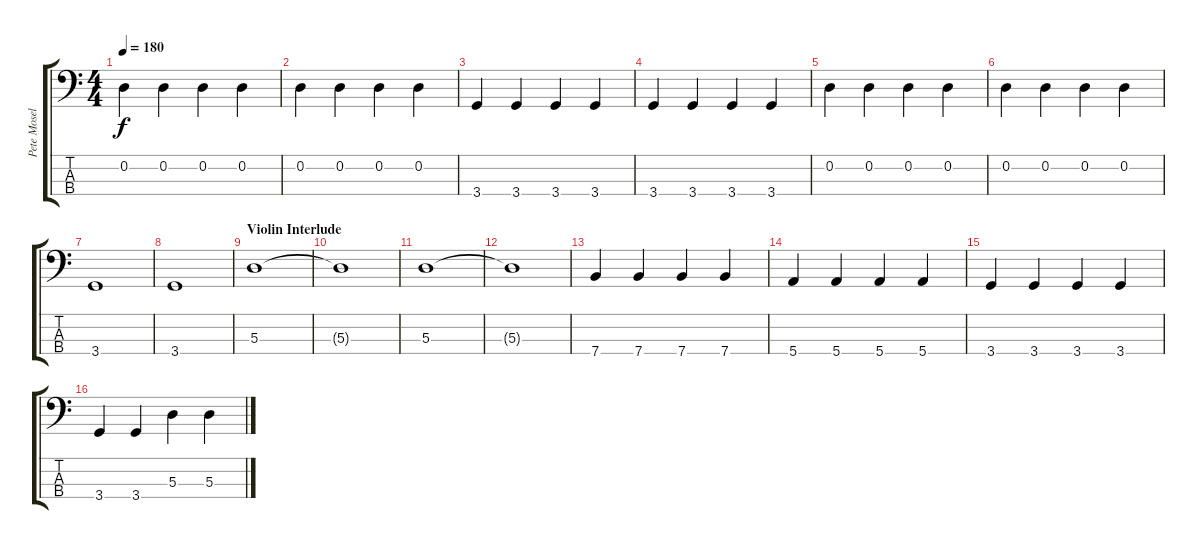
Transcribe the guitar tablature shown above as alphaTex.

\track ("Pete Mosely (Bass)" "Pete Mosel") {instrument electricbasspick}
\staff {score tabs}
\tuning (G2 D2 A1 E1) {hide}
\ts (4 4)
\tempo 180
\clef f4
\ks c
0.2.4{dy f} 0.2.4 0.2.4 0.2.4 |
0.2.4 0.2.4 0.2.4 0.2.4 |
3.4.4 3.4.4 3.4.4 3.4.4 |
3.4.4 3.4.4 3.4.4 3.4.4 |
0.2.4 0.2.4 0.2.4 0.2.4 |
0.2.4 0.2.4 0.2.4 0.2.4 |
3.4.1 |
3.4.1 |
\section ("" "Violin Interlude")
5.3.1 |
5.3{t}.1 |
5.3.1 |
5.3{t}.1 |
7.4.4 7.4.4 7.4.4 7.4.4 |
5.4.4 5.4.4 5.4.4 5.4.4 |
3.4.4 3.4.4 3.4.4 3.4.4 |
3.4.4 3.4.4 5.3.4 5.3.4
